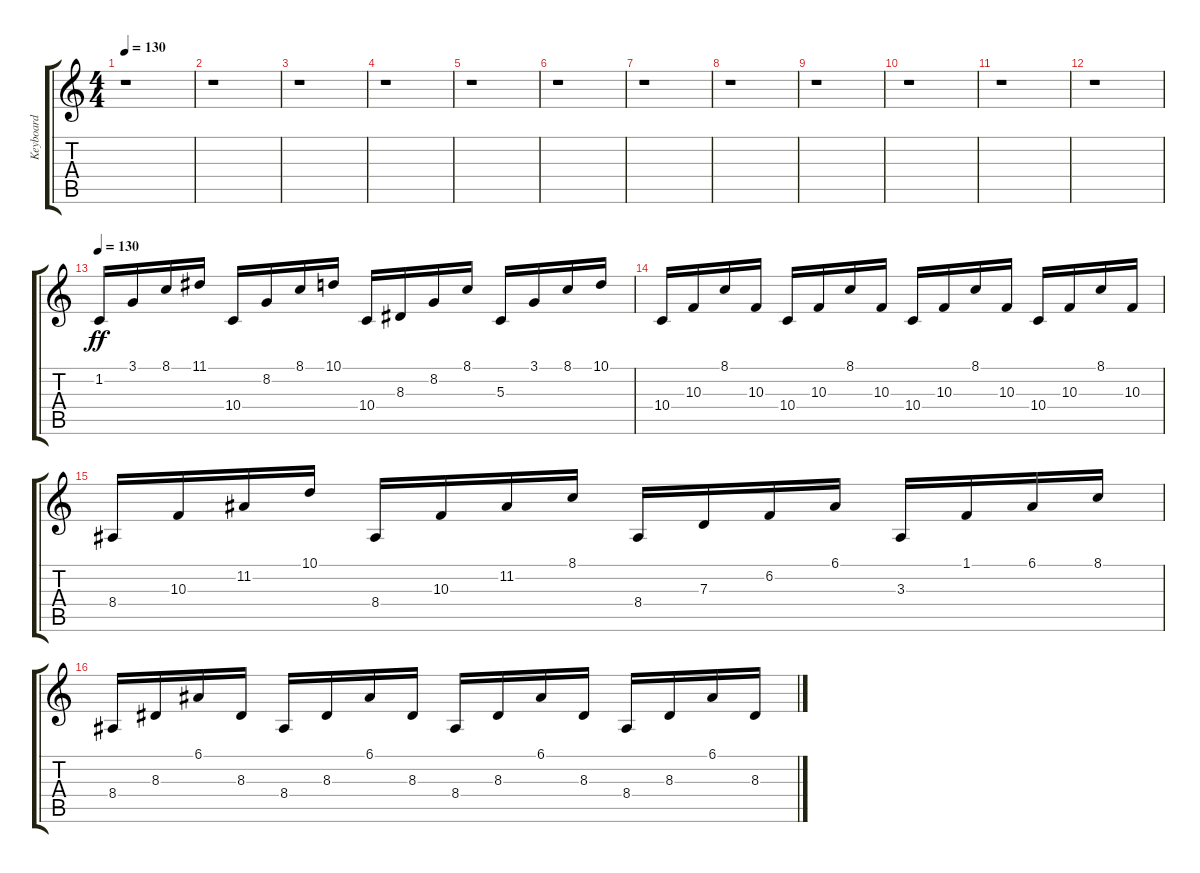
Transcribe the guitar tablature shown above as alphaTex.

\track ("Keyboard" "Keyboard") {instrument lead8bassandlead}
\staff {score tabs}
\tuning (E4 B3 G3 D3 A2 E2) {hide}
\ts (4 4)
\tempo 130
\tempo 120
\tempo 130
\clef g2
\ks c
r.1{dy ff instrument lead8bassandlead} |
r.1 |
r.1 |
r.1 |
r.1 |
r.1 |
r.1 |
r.1 |
r.1 |
r.1 |
r.1 |
r.1 |
\tempo 130
1.2.16 3.1.16 8.1.16 11.1.16 10.4.16 8.2.16 8.1.16 10.1.16 10.4.16 8.3.16 8.2.16 8.1.16 5.3.16 3.1.16 8.1.16 10.1.16 |
10.4.16 10.3.16 8.1.16 10.3.16 10.4.16 10.3.16 8.1.16 10.3.16 10.4.16 10.3.16 8.1.16 10.3.16 10.4.16 10.3.16 8.1.16 10.3.16 |
8.4.16 10.3.16 11.2.16 10.1.16 8.4.16 10.3.16 11.2.16 8.1.16 8.4.16 7.3.16 6.2.16 6.1.16 3.3.16 1.1.16 6.1.16 8.1.16 |
8.4.16 8.3.16 6.1.16 8.3.16 8.4.16 8.3.16 6.1.16 8.3.16 8.4.16 8.3.16 6.1.16 8.3.16 8.4.16 8.3.16 6.1.16 8.3.16
